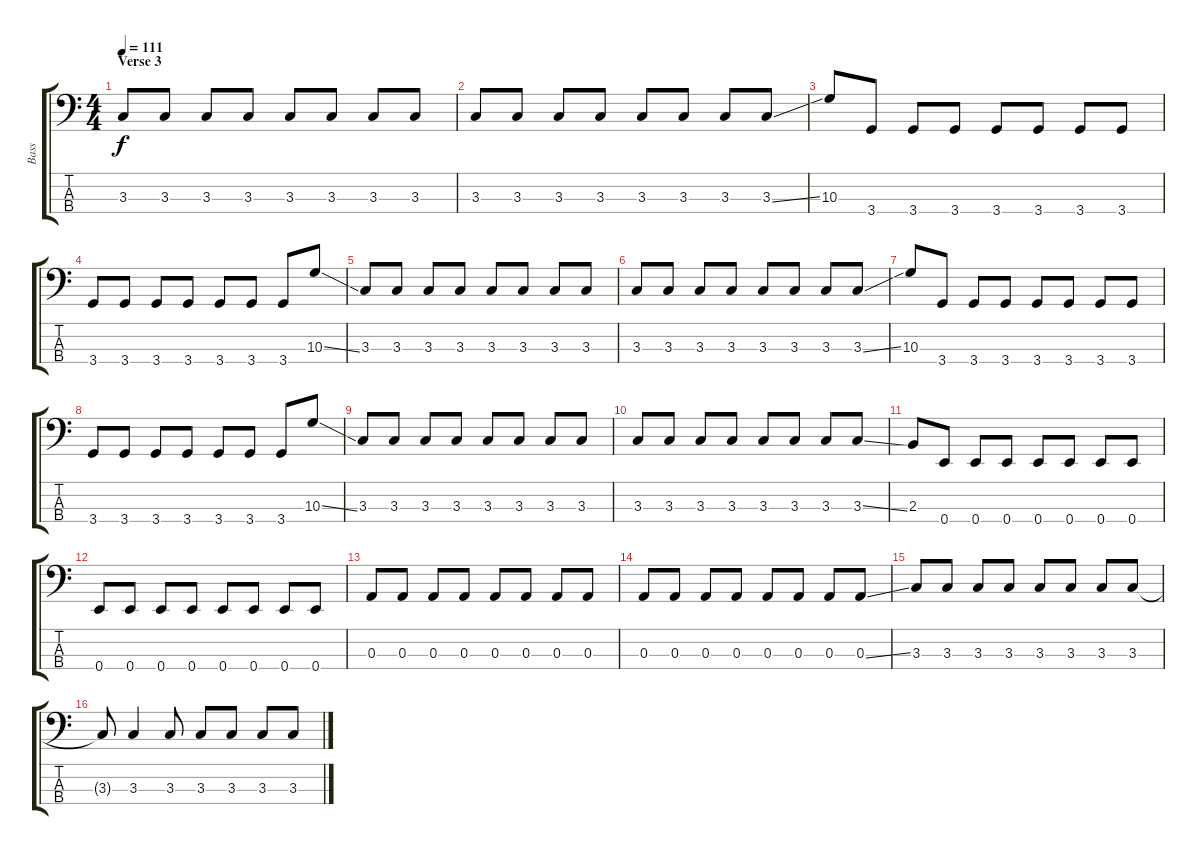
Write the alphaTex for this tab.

\track ("Bass" "Bass") {instrument electricbassfinger}
\staff {score tabs}
\tuning (G2 D2 A1 E1) {hide}
\ts (4 4)
\section ("" "Verse 3")
\tempo 111
\clef f4
\ks c
3.3.8{dy f volume 14} 3.3.8 3.3.8 3.3.8 3.3.8 3.3.8 3.3.8 3.3.8 |
3.3.8 3.3.8 3.3.8 3.3.8 3.3.8 3.3.8 3.3.8 3.3{ss}.8 |
10.3.8 3.4.8 3.4.8 3.4.8 3.4.8 3.4.8 3.4.8 3.4.8 |
3.4.8 3.4.8 3.4.8 3.4.8 3.4.8 3.4.8 3.4.8 10.3{ss}.8 |
3.3.8 3.3.8 3.3.8 3.3.8 3.3.8 3.3.8 3.3.8 3.3.8 |
3.3.8 3.3.8 3.3.8 3.3.8 3.3.8 3.3.8 3.3.8 3.3{ss}.8 |
10.3.8 3.4.8 3.4.8 3.4.8 3.4.8 3.4.8 3.4.8 3.4.8 |
3.4.8 3.4.8 3.4.8 3.4.8 3.4.8 3.4.8 3.4.8 10.3{ss}.8 |
3.3.8 3.3.8 3.3.8 3.3.8 3.3.8 3.3.8 3.3.8 3.3.8 |
3.3.8 3.3.8 3.3.8 3.3.8 3.3.8 3.3.8 3.3.8 3.3{ss}.8 |
2.3.8 0.4.8 0.4.8 0.4.8 0.4.8 0.4.8 0.4.8 0.4.8 |
0.4.8 0.4.8 0.4.8 0.4.8 0.4.8 0.4.8 0.4.8 0.4.8 |
0.3.8 0.3.8 0.3.8 0.3.8 0.3.8 0.3.8 0.3.8 0.3.8 |
0.3.8 0.3.8 0.3.8 0.3.8 0.3.8 0.3.8 0.3.8 0.3{ss}.8 |
3.3.8 3.3.8 3.3.8 3.3.8 3.3.8 3.3.8 3.3.8 3.3.8 |
3.3{t}.8 3.3.4 3.3.8 3.3.8 3.3.8 3.3.8 3.3.8
